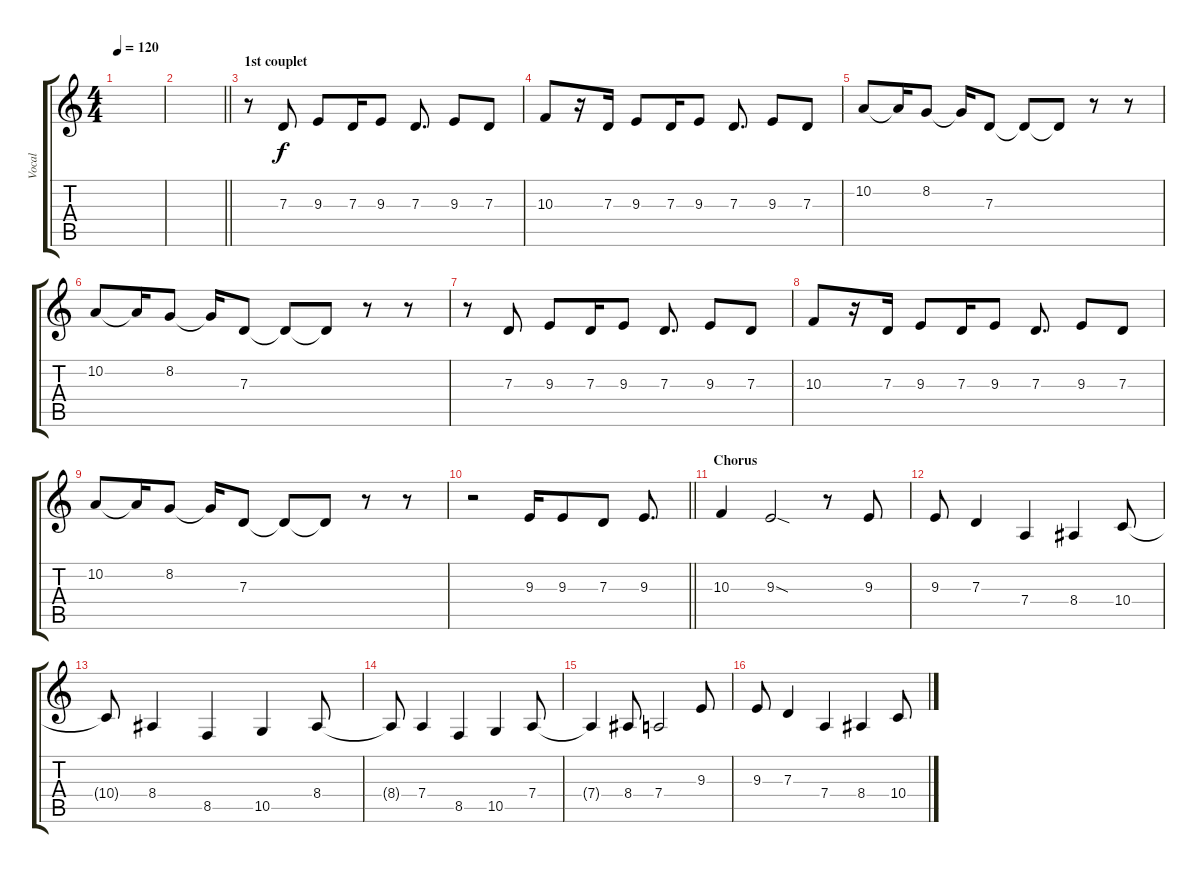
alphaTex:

\track ("Vocal" "Vocal") {instrument lead2sawtooth}
\staff {score tabs}
\tuning (E4 B3 G3 D3 A2 E2) {hide}
\ts (4 4)
\tempo 120
\clef g2
\ks c
|
\barLineRight lightlight
|
\section ("" "1st couplet")
r.8 7.3.8 9.3.8 7.3.16 9.3.8 7.3.8{d} 9.3.8 7.3.8 |
10.3.8 r.16 7.3.16 9.3.8 7.3.16 9.3.8 7.3.8{d} 9.3.8 7.3.8 |
10.2.8 10.2{t}.16 8.2.8 8.2{t}.16 7.3.8 7.3{t}.8 7.3{t}.8 r.8 r.8 |
10.2.8 10.2{t}.16 8.2.8 8.2{t}.16 7.3.8 7.3{t}.8 7.3{t}.8 r.8 r.8 |
r.8 7.3.8 9.3.8 7.3.16 9.3.8 7.3.8{d} 9.3.8 7.3.8 |
10.3.8 r.16 7.3.16 9.3.8 7.3.16 9.3.8 7.3.8{d} 9.3.8 7.3.8 |
10.2.8 10.2{t}.16 8.2.8 8.2{t}.16 7.3.8 7.3{t}.8 7.3{t}.8 r.8 r.8 |
\barLineRight lightlight
r.2 9.3.16 9.3.8 7.3.8 9.3.8{d} |
\section ("" "Chorus")
10.3.4 9.3{sod}.2 r.8 9.3.8{volume 11} |
9.3.8 7.3.4 7.4.4 8.4.4 10.4.8 |
10.4{t}.8 8.4.4 8.5.4 10.5.4 8.4.8 |
8.4{t}.8 7.4.4 8.5.4 10.5.4 7.4.8 |
7.4{t}.4 8.4.8 7.4.2 9.3.8 |
9.3.8 7.3.4 7.4.4 8.4.4 10.4.8
